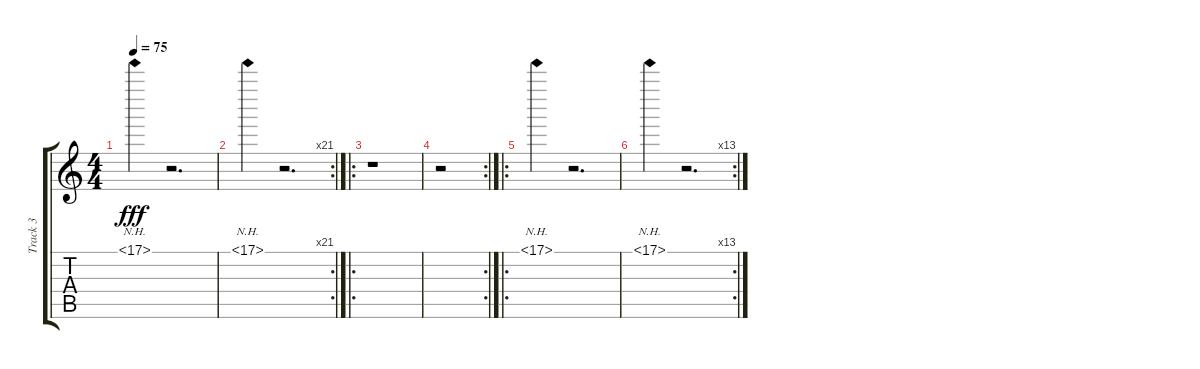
\track ("Track 3" "Track 3") {instrument acousticguitarsteel}
\staff {score tabs}
\tuning (E4 B3 G3 D3 A2 E2) {hide}
\ts (4 4)
\tempo 75
\clef g2
\ks c
17.1{nh}.4{dy fff instrument acousticguitarsteel} r.2{d} |
\rc 21
17.1{nh}.4 r.2{d} |
\ro
r.1 |
\rc 2
r.2 |
\ro
17.1{nh}.4 r.2{d} |
\rc 13
17.1{nh}.4 r.2{d}
